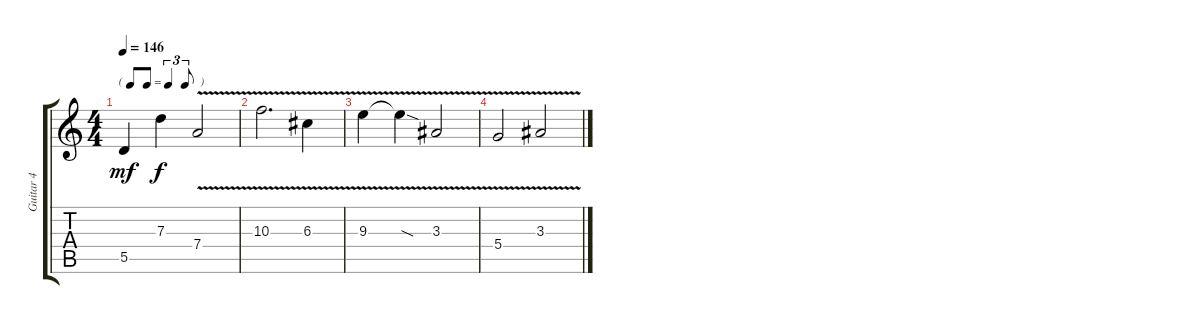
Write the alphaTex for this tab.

\track ("Guitar 4" "Guitar 4") {instrument distortionguitar}
\staff {score tabs}
\tuning (E4 B3 G3 D3 A2 D2) {hide}
\ts (4 4)
\tf triplet8th
\tempo 146
\clef g2
\ks c
5.5.4{dy mf} 7.3.4{dy f} 7.4{v}.2 |
10.3{v}.2{d} 6.3{v}.4 |
9.3{v}.4 9.3{sod t}.4 3.3{v}.2 |
5.4{v}.2 3.3{v}.2
